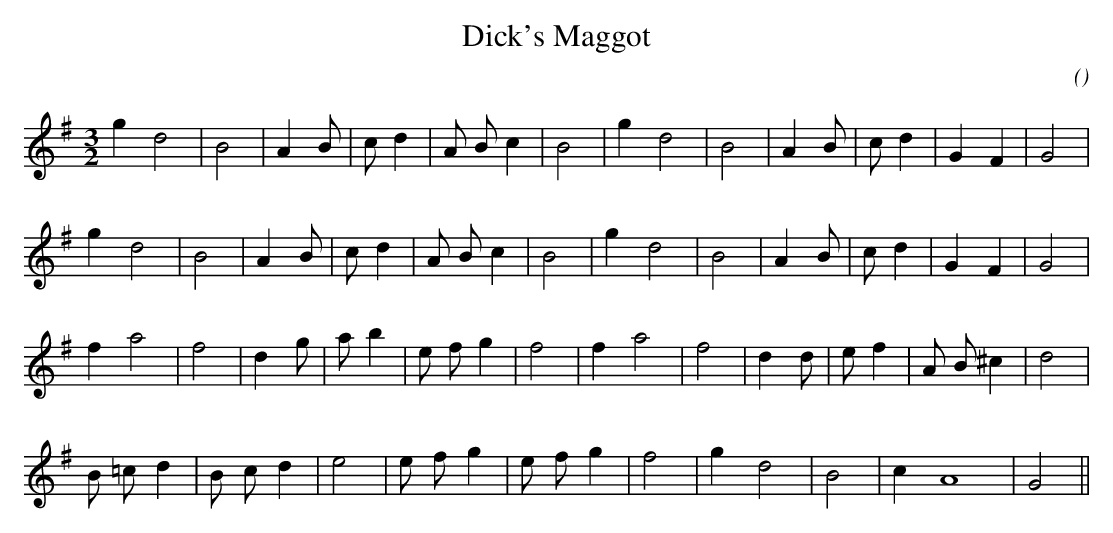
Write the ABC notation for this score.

X:1
T: Dick's Maggot
C:
O:
M:3/2
K:G
K:G
M:3/2
L:1/16
g4 d8 |B8 |A4 B2 |c2 d4 |A2 B2 c4 |B8 |g4 d8 |B8 |A4 B2 |c2 d4 |G4 F4 |G8 |
g4 d8 |B8 |A4 B2 |c2 d4 |A2 B2 c4 |B8 |g4 d8 |B8 |A4 B2 |c2 d4 |G4 F4 |G8 |
f4 a8 |f8 |d4 g2 |a2 b4 |e2 f2 g4 |f8 |f4 a8 |f8 |d4 d2 |e2 f4 |A2 B2 ^c4 |d8 |
B2 =c2 d4 |B2 c2 d4 |e8 |e2 f2 g4 |e2 f2 g4 |f8 |g4 d8 |B8 |c4 A16 |G8 ||
